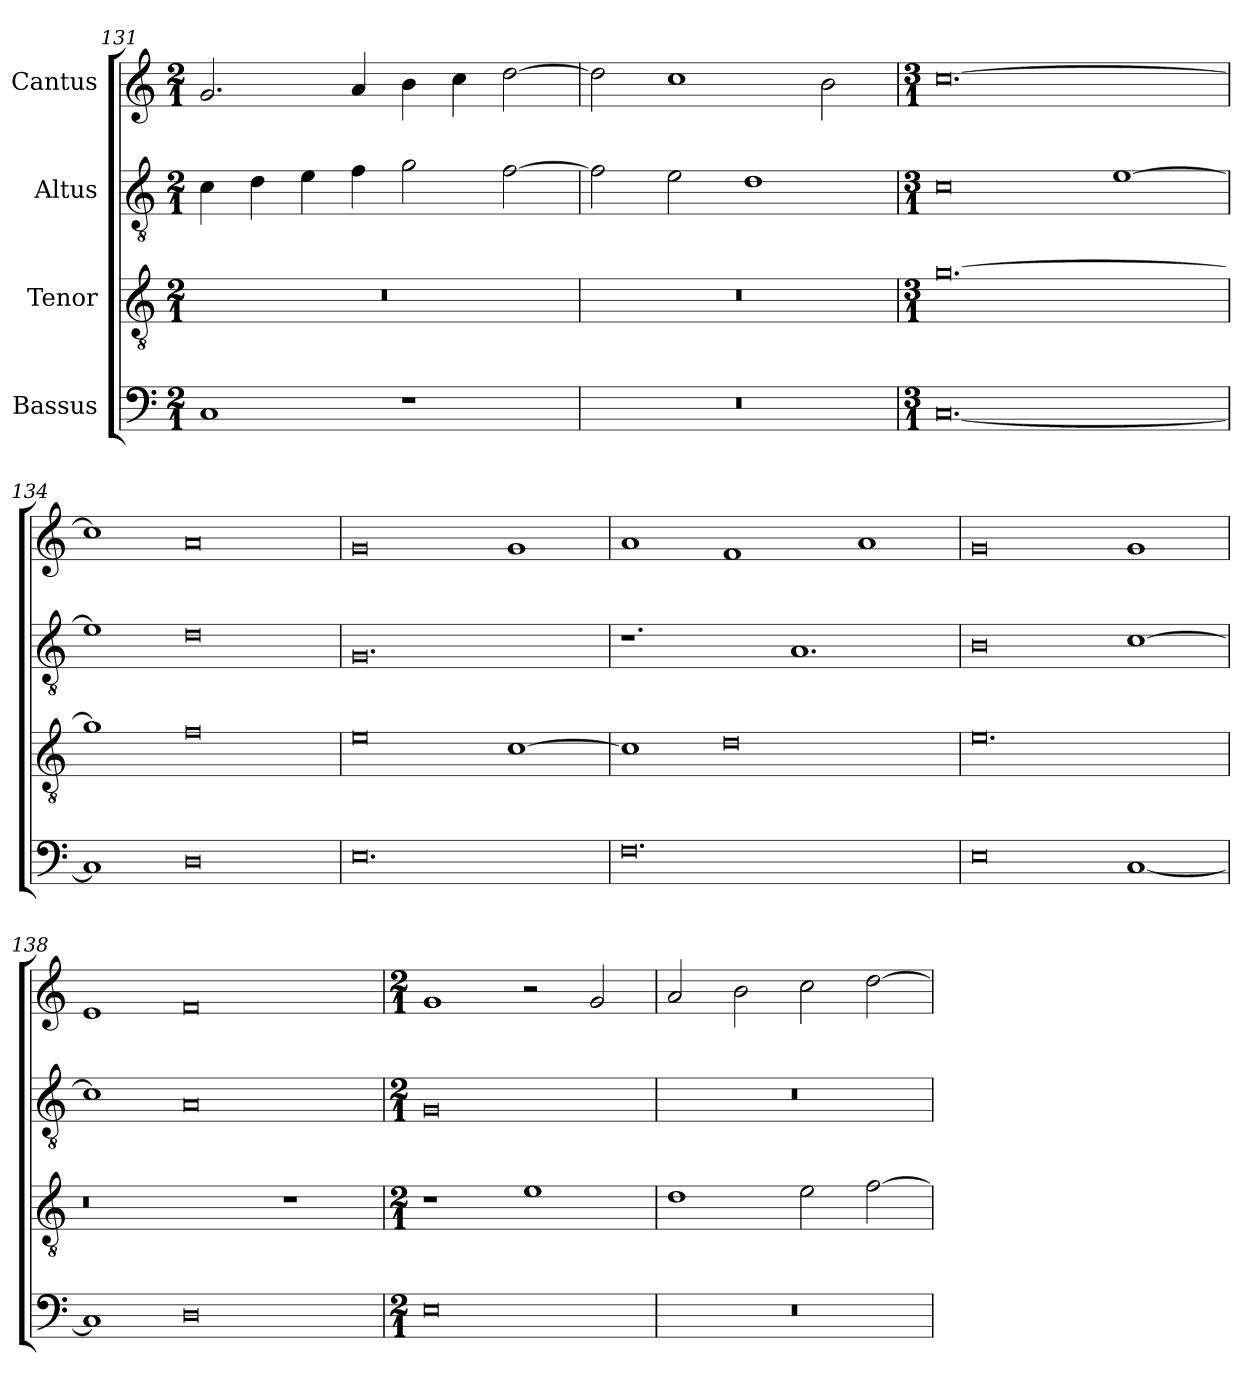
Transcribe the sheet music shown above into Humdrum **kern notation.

**kern	**kern	**kern	**kern
*part4	*part3	*part2	*part1
*staff4	*staff3	*staff2	*staff1
*I"Bassus	*I"Tenor	*I"Altus	*I"Cantus
*clefF4	*clefGv2	*clefGv2	*clefG2
*	*ITrd7c12	*ITrd7c12	*
*k[]	*k[]	*k[]	*k[]
*C:	*C:	*C:	*C:
*M2/1	*M2/1	*M2/1	*M2/1
=131	=131	=131	=131
!	!LO:N:vis=1	!	!
1Ci	0r	4Ci\	2.gi/
.	.	4Di\	.
.	.	4Ei\	.
.	.	4Fi\	4ai/
1r	.	2Gi\	4bi\
.	.	.	4cci\
.	.	[>2Fi\	[>2ddi\
=132	=132	=132	=132
!LO:N:vis=1	!LO:N:vis=1	!	!
0r	0r	2Fi\]	2ddi\]
.	.	2Ei\	1cci
.	.	1Di	.
.	.	.	2bi\
=133	=133	=133	=133
*M3/1	*M3/1	*M3/1	*M3/1
[<0.Ci	[>0.Gi	0Ci	[>0.cci
.	.	[>1Ei	.
!!LO:LB:g=z
=134	=134	=134	=134
1Ci]	1Gi]	1Ei]	1cci]
0Di	0Fi	0Di	0ai
=135	=135	=135	=135
0.Ei	0Ei	0.GGi	0gi
.	[>1Ci	.	1gi
=136	=136	=136	=136
0.Fi	1Ci]	1.r	1ai
.	0Di	.	1fi
.	.	1.AAi	.
.	.	.	1ai
=137	=137	=137	=137
0Ei	0.Ei	0BBi	0gi
[<1Ci	.	[>1Ci	1gi
=138	=138	=138	=138
1Ci]	0r	1Ci]	1ei
0Di	.	0AAi	0fi
.	1r	.	.
=139	=139	=139	=139
*M2/1	*M2/1	*M2/1	*M2/1
0Ei	1r	0GGi	1gi
.	1Ei	.	2r
.	.	.	2gi/
!!LO:LB:g=z
=140	=140	=140	=140
!LO:N:vis=1	!	!LO:N:vis=1	!
0r	1Di	0r	2ai/
.	.	.	2bi\
.	2Ei\	.	2cci\
.	[>2Fi\	.	[>2ddi\
=	=	=	=
*-	*-	*-	*-
